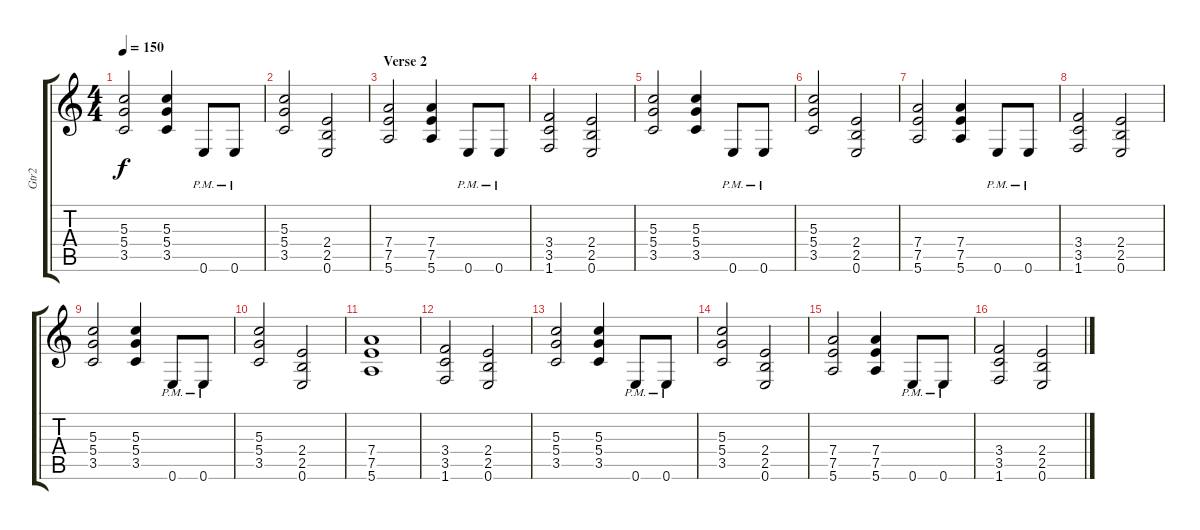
\track ("Gtr2" "Gtr2") {instrument overdrivenguitar}
\staff {score tabs}
\tuning (E4 B3 G3 D3 A2 E2) {hide}
\ts (4 4)
\tempo 150
\clef g2
\ks c
(5.3 5.4 3.5).2{dy f} (5.3 5.4 3.5).4 0.6{pm}.8 0.6{pm}.8 |
(5.3 5.4 3.5).2 (2.4 2.5 0.6).2 |
\section ("" "Verse 2")
(7.4 7.5 5.6).2 (7.4 7.5 5.6).4 0.6{pm}.8 0.6{pm}.8 |
(3.4 3.5 1.6).2 (2.4 2.5 0.6).2 |
(5.3 5.4 3.5).2 (5.3 5.4 3.5).4 0.6{pm}.8 0.6{pm}.8 |
(5.3 5.4 3.5).2 (2.4 2.5 0.6).2 |
(7.4 7.5 5.6).2 (7.4 7.5 5.6).4 0.6{pm}.8 0.6{pm}.8 |
(3.4 3.5 1.6).2 (2.4 2.5 0.6).2 |
(5.3 5.4 3.5).2 (5.3 5.4 3.5).4 0.6{pm}.8 0.6{pm}.8 |
(5.3 5.4 3.5).2 (2.4 2.5 0.6).2 |
(7.4 7.5 5.6).1 |
(3.4 3.5 1.6).2 (2.4 2.5 0.6).2 |
(5.3 5.4 3.5).2 (5.3 5.4 3.5).4 0.6{pm}.8 0.6{pm}.8 |
(5.3 5.4 3.5).2 (2.4 2.5 0.6).2 |
(7.4 7.5 5.6).2 (7.4 7.5 5.6).4 0.6{pm}.8 0.6{pm}.8 |
(3.4 3.5 1.6).2 (2.4 2.5 0.6).2
